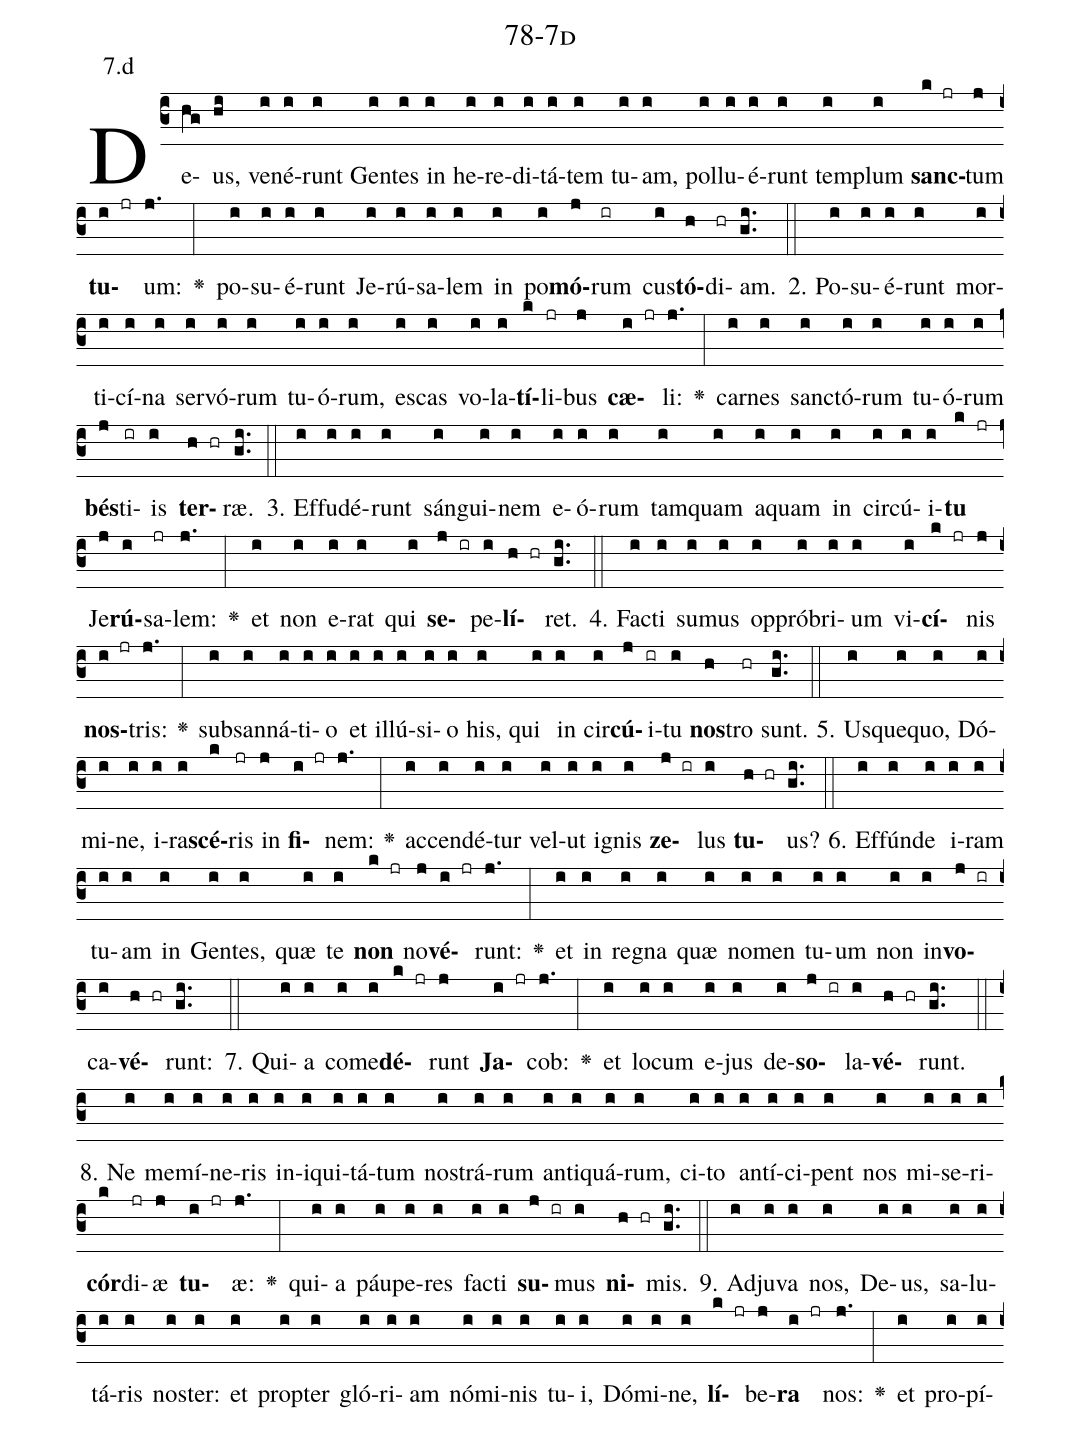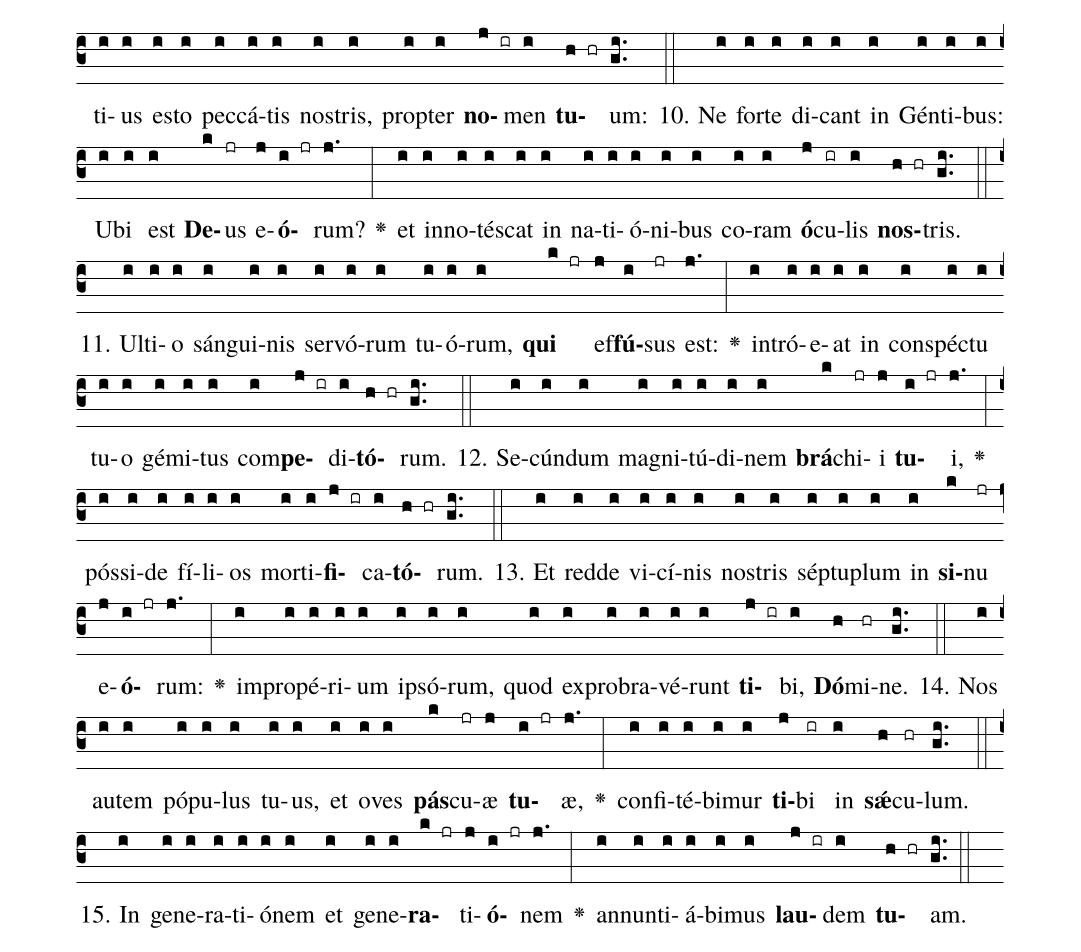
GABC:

name: 78-7d;
annotation: 7.d;
%%
(c3)De(hg)us,(hi) ve(i)né(i)runt(i) Gen(i)tes(i) in(i) he(i)re(i)di(i)tá(i)tem(i) tu(i)am,(i) pol(i)lu(i)é(i)runt(i) tem(i)plum(i) <b>sanc</b>(k jr)tum(j) <b>tu</b>(i jr)um:(j.) <v>\greheightstar</v>(:) po(i)su(i)é(i)runt(i) Je(i)rú(i)sa(i)lem(i) in(i) po(i)<b>mó</b>(j)rum(ir) cus(i)<b>tó</b>(h)di(hr)am.(gi..) (::)
2. Po(i)su(i)é(i)runt(i) mor(i)ti(i)cí(i)na(i) ser(i)vó(i)rum(i) tu(i)ó(i)rum,(i) es(i)cas(i) vo(i)la(i)<b>tí</b>(k)li(jr)bus(j) <b>cæ</b>(i jr)li:(j.) <v>\greheightstar</v>(:) car(i)nes(i) sanc(i)tó(i)rum(i) tu(i)ó(i)rum(i) <b>bés</b>(j)ti(ir)is(i) <b>ter</b>(h hr)ræ.(gi..) (::)
3. Ef(i)fu(i)dé(i)runt(i) sán(i)gui(i)nem(i) e(i)ó(i)rum(i) tam(i)quam(i) a(i)quam(i) in(i) cir(i)cú(i)i(i)<b>tu</b>(k jr) Je(j)<b>rú</b>(i)sa(jr)lem:(j.) <v>\greheightstar</v>(:) et(i) non(i) e(i)rat(i) qui(i) <b>se</b>(j ir)pe(i)<b>lí</b>(h hr)ret.(gi..) (::)
4. Fac(i)ti(i) su(i)mus(i) op(i)pró(i)bri(i)um(i) vi(i)<b>cí</b>(k jr)nis(j) <b>nos</b>(i jr)tris:(j.) <v>\greheightstar</v>(:) sub(i)san(i)ná(i)ti(i)o(i) et(i) il(i)lú(i)si(i)o(i) his,(i) qui(i) in(i) cir(i)<b>cú</b>(j)i(ir)tu(i) <b>nos</b>(h)tro(hr) sunt.(gi..) (::)
5. Us(i)que(i)quo,(i) Dó(i)mi(i)ne,(i) i(i)ra(i)<b>scé</b>(k)ris(jr) in(j) <b>fi</b>(i jr)nem:(j.) <v>\greheightstar</v>(:) ac(i)cen(i)dé(i)tur(i) vel(i)ut(i) i(i)gnis(i) <b>ze</b>(j ir)lus(i) <b>tu</b>(h hr)us?(gi..) (::)
6. Ef(i)fún(i)de(i) i(i)ram(i) tu(i)am(i) in(i) Gen(i)tes,(i) quæ(i) te(i) <b>non</b>(k jr) no(j)<b>vé</b>(i jr)runt:(j.) <v>\greheightstar</v>(:) et(i) in(i) re(i)gna(i) quæ(i) no(i)men(i) tu(i)um(i) non(i) in(i)<b>vo</b>(j ir)ca(i)<b>vé</b>(h hr)runt:(gi..) (::)
7. Qui(i)a(i) com(i)e(i)<b>dé</b>(k jr)runt(j) <b>Ja</b>(i jr)cob:(j.) <v>\greheightstar</v>(:) et(i) lo(i)cum(i) e(i)jus(i) de(i)<b>so</b>(j ir)la(i)<b>vé</b>(h hr)runt.(gi..) (::)
8. Ne(i) me(i)mí(i)ne(i)ris(i) in(i)i(i)qui(i)tá(i)tum(i) nos(i)trá(i)rum(i) an(i)ti(i)quá(i)rum,(i) ci(i)to(i) an(i)tí(i)ci(i)pent(i) nos(i) mi(i)se(i)ri(i)<b>cór</b>(k)di(jr)æ(j) <b>tu</b>(i jr)æ:(j.) <v>\greheightstar</v>(:) qui(i)a(i) páu(i)pe(i)res(i) fac(i)ti(i) <b>su</b>(j ir)mus(i) <b>ni</b>(h hr)mis.(gi..) (::)
9. Ad(i)ju(i)va(i) nos,(i) De(i)us,(i) sa(i)lu(i)tá(i)ris(i) nos(i)ter:(i) et(i) prop(i)ter(i) gló(i)ri(i)am(i) nó(i)mi(i)nis(i) tu(i)i,(i) Dó(i)mi(i)ne,(i) <b>lí</b>(k jr)be(j)<b>ra</b>(i jr) nos:(j.) <v>\greheightstar</v>(:) et(i) pro(i)pí(i)ti(i)us(i) es(i)to(i) pec(i)cá(i)tis(i) nos(i)tris,(i) prop(i)ter(i) <b>no</b>(j ir)men(i) <b>tu</b>(h hr)um:(gi..) (::)
10. Ne(i) for(i)te(i) di(i)cant(i) in(i) Gén(i)ti(i)bus:(i) U(i)bi(i) est(i) <b>De</b>(k)us(jr) e(j)<b>ó</b>(i jr)rum?(j.) <v>\greheightstar</v>(:) et(i) in(i)no(i)tés(i)cat(i) in(i) na(i)ti(i)ó(i)ni(i)bus(i) co(i)ram(i) <b>ó</b>(j)cu(ir)lis(i) <b>nos</b>(h hr)tris.(gi..) (::)
11. Ul(i)ti(i)o(i) sán(i)gui(i)nis(i) ser(i)vó(i)rum(i) tu(i)ó(i)rum,(i) <b>qui</b>(k jr) ef(j)<b>fú</b>(i)sus(jr) est:(j.) <v>\greheightstar</v>(:) in(i)tró(i)e(i)at(i) in(i) con(i)spéc(i)tu(i) tu(i)o(i) gé(i)mi(i)tus(i) com(i)<b>pe</b>(j ir)di(i)<b>tó</b>(h hr)rum.(gi..) (::)
12. Se(i)cún(i)dum(i) ma(i)gni(i)tú(i)di(i)nem(i) <b>brá</b>(k)chi(jr)i(j) <b>tu</b>(i jr)i,(j.) <v>\greheightstar</v>(:) pós(i)si(i)de(i) fí(i)li(i)os(i) mor(i)ti(i)<b>fi</b>(j ir)ca(i)<b>tó</b>(h hr)rum.(gi..) (::)
13. Et(i) red(i)de(i) vi(i)cí(i)nis(i) nos(i)tris(i) sép(i)tu(i)plum(i) in(i) <b>si</b>(k)nu(jr) e(j)<b>ó</b>(i jr)rum:(j.) <v>\greheightstar</v>(:) im(i)pro(i)pé(i)ri(i)um(i) ip(i)só(i)rum,(i) quod(i) ex(i)pro(i)bra(i)vé(i)runt(i) <b>ti</b>(j ir)bi,(i) <b>Dó</b>(h)mi(hr)ne.(gi..) (::)
14. Nos(i) au(i)tem(i) pó(i)pu(i)lus(i) tu(i)us,(i) et(i) o(i)ves(i) <b>pás</b>(k)cu(jr)æ(j) <b>tu</b>(i jr)æ,(j.) <v>\greheightstar</v>(:) con(i)fi(i)té(i)bi(i)mur(i) <b>ti</b>(j)bi(ir) in(i) <b>sǽ</b>(h)cu(hr)lum.(gi..) (::)
15. In(i) ge(i)ne(i)ra(i)ti(i)ó(i)nem(i) et(i) ge(i)ne(i)<b>ra</b>(k jr)ti(j)<b>ó</b>(i jr)nem(j.) <v>\greheightstar</v>(:) an(i)nun(i)ti(i)á(i)bi(i)mus(i) <b>lau</b>(j ir)dem(i) <b>tu</b>(h hr)am.(gi..) (::)
